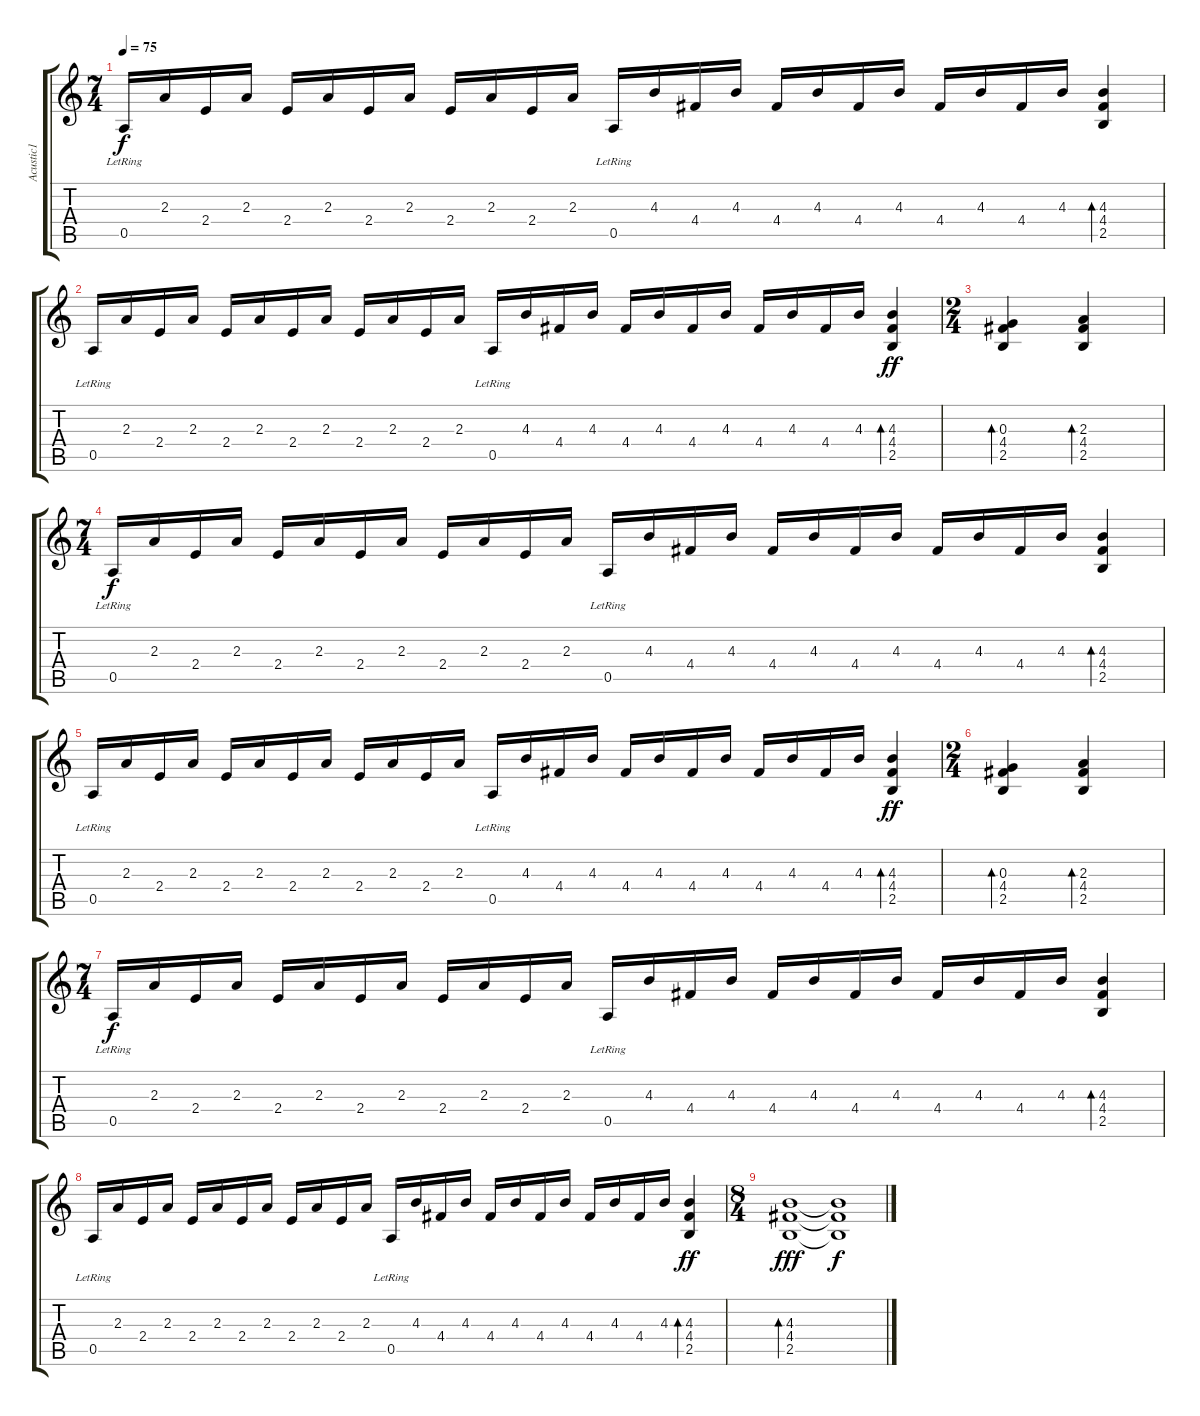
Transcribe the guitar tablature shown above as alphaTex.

\track ("Acustic1" "Acustic1") {instrument acousticguitarsteel}
\staff {score tabs}
\tuning (E4 B3 G3 D3 A2 E2) {hide}
\ts (7 4)
\tempo 75
\clef g2
\ks c
0.5{lr}.16{dy f} 2.3.16 2.4.16 2.3.16 2.4.16 2.3.16 2.4.16 2.3.16 2.4.16 2.3.16 2.4.16 2.3.16 0.5{lr}.16 4.3.16 4.4.16 4.3.16 4.4.16 4.3.16 4.4.16 4.3.16 4.4.16 4.3.16 4.4.16 4.3.16 (4.3 4.4 2.5).4{bd 120} |
0.5{lr}.16 2.3.16 2.4.16 2.3.16 2.4.16 2.3.16 2.4.16 2.3.16 2.4.16 2.3.16 2.4.16 2.3.16 0.5{lr}.16 4.3.16 4.4.16 4.3.16 4.4.16 4.3.16 4.4.16 4.3.16 4.4.16 4.3.16 4.4.16 4.3.16 (4.3 4.4 2.5).4{bd 120 dy ff} |
\ts (2 4)
(0.3 4.4 2.5).4{bd 120} (2.3 4.4 2.5).4{bd 120} |
\ts (7 4)
0.5{lr}.16{dy f} 2.3.16 2.4.16 2.3.16 2.4.16 2.3.16 2.4.16 2.3.16 2.4.16 2.3.16 2.4.16 2.3.16 0.5{lr}.16 4.3.16 4.4.16 4.3.16 4.4.16 4.3.16 4.4.16 4.3.16 4.4.16 4.3.16 4.4.16 4.3.16 (4.3 4.4 2.5).4{bd 120} |
0.5{lr}.16 2.3.16 2.4.16 2.3.16 2.4.16 2.3.16 2.4.16 2.3.16 2.4.16 2.3.16 2.4.16 2.3.16 0.5{lr}.16 4.3.16 4.4.16 4.3.16 4.4.16 4.3.16 4.4.16 4.3.16 4.4.16 4.3.16 4.4.16 4.3.16 (4.3 4.4 2.5).4{bd 120 dy ff} |
\ts (2 4)
(0.3 4.4 2.5).4{bd 120} (2.3 4.4 2.5).4{bd 120} |
\ts (7 4)
0.5{lr}.16{dy f} 2.3.16 2.4.16 2.3.16 2.4.16 2.3.16 2.4.16 2.3.16 2.4.16 2.3.16 2.4.16 2.3.16 0.5{lr}.16 4.3.16 4.4.16 4.3.16 4.4.16 4.3.16 4.4.16 4.3.16 4.4.16 4.3.16 4.4.16 4.3.16 (4.3 4.4 2.5).4{bd 120} |
0.5{lr}.16 2.3.16 2.4.16 2.3.16 2.4.16 2.3.16 2.4.16 2.3.16 2.4.16 2.3.16 2.4.16 2.3.16 0.5{lr}.16 4.3.16 4.4.16 4.3.16 4.4.16 4.3.16 4.4.16 4.3.16 4.4.16 4.3.16 4.4.16 4.3.16 (4.3 4.4 2.5).4{bd 120 dy ff} |
\ts (8 4)
(4.3 4.4 2.5).1{bd 480 dy fff} (4.3{t} 4.4{t} 2.5{t}).1{dy f}
